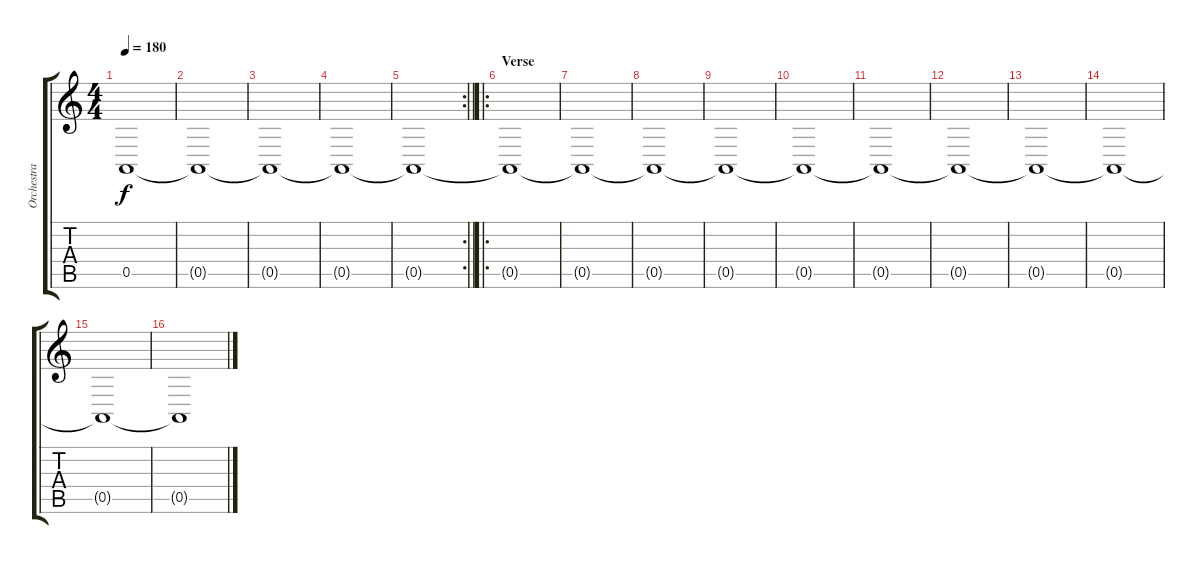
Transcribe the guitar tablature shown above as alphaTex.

\track ("Orchestra 2" "Orchestra ") {instrument stringensemble1}
\staff {score tabs}
\tuning (E4 B3 G3 D3 A2 E2) {hide}
\ts (4 4)
\tempo 180
\clef g2
\ks c
0.5{t}.1{dy f} |
0.5{t}.1 |
0.5{t}.1 |
0.5{t}.1 |
\rc 2
\barLineRight lightlight
0.5{t}.1 |
\ro
\section ("" "Verse")
0.5{t}.1 |
0.5{t}.1 |
0.5{t}.1 |
0.5{t}.1 |
0.5{t}.1 |
0.5{t}.1 |
0.5{t}.1 |
0.5{t}.1 |
0.5{t}.1 |
0.5{t}.1 |
0.5{t}.1
